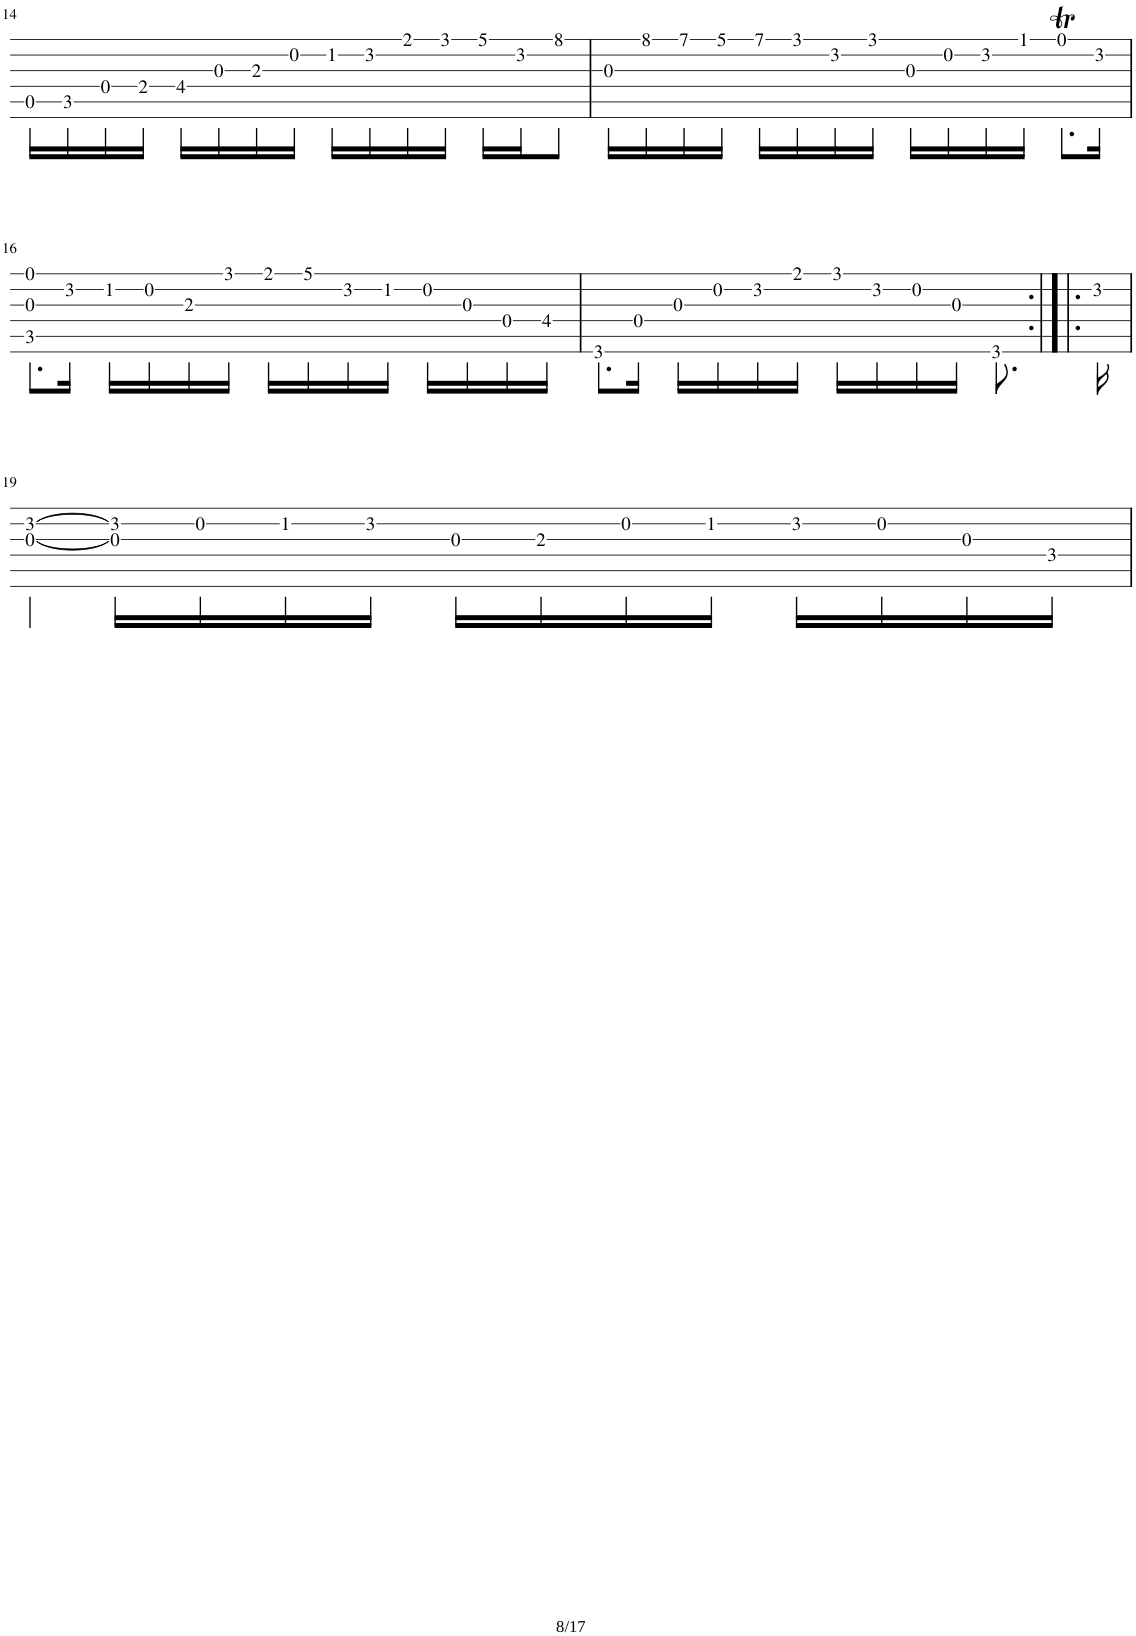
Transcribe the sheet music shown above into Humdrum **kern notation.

**kern
*part1
*staff1
*I"Guitare classique [Tablature]
!!LO:PB:g=z
*
*k[]
*M4/4
*met(c)
=14
16AA\LL
16C\
16D\
16E\JJ
16F#X\LL
16G\
16A\
16B\JJ
16c\LL
16d\
16f#X\
16g\JJ
16a\LL
16d\J
8cc\J
=15
16G\LL
16cc\
16b\
16a\JJ
16b\LL
16g\
16d\
16g\JJ
16G\LL
16B\
16d\
16fn\JJ
8.et\L
16d\Jk
!!LO:LB:g=z
=16
8.C\ 8.G\ 8.e\L
16d\Jk
16c\LL
16B\
16A\
16g\JJ
16f#X\LL
16a\
16d\
16c\JJ
16B\LL
16G\
16D\
16F#X\JJ
=17
8.GG\L
16D\Jk
16G\LL
16B\
16d\
16f#X\JJ
16g\LL
16d\
16B\
16G\JJ
8.GG\
=18:|!|:
16d\
!!LO:LB:g=z
=19
[4G\ [4d\
16G\] 16d\]LL
16B\
16c\
16d\JJ
16G\LL
16A\
16B\
16c\JJ
16d\LL
16B\
16G\
16Fn\JJ
=
*-
